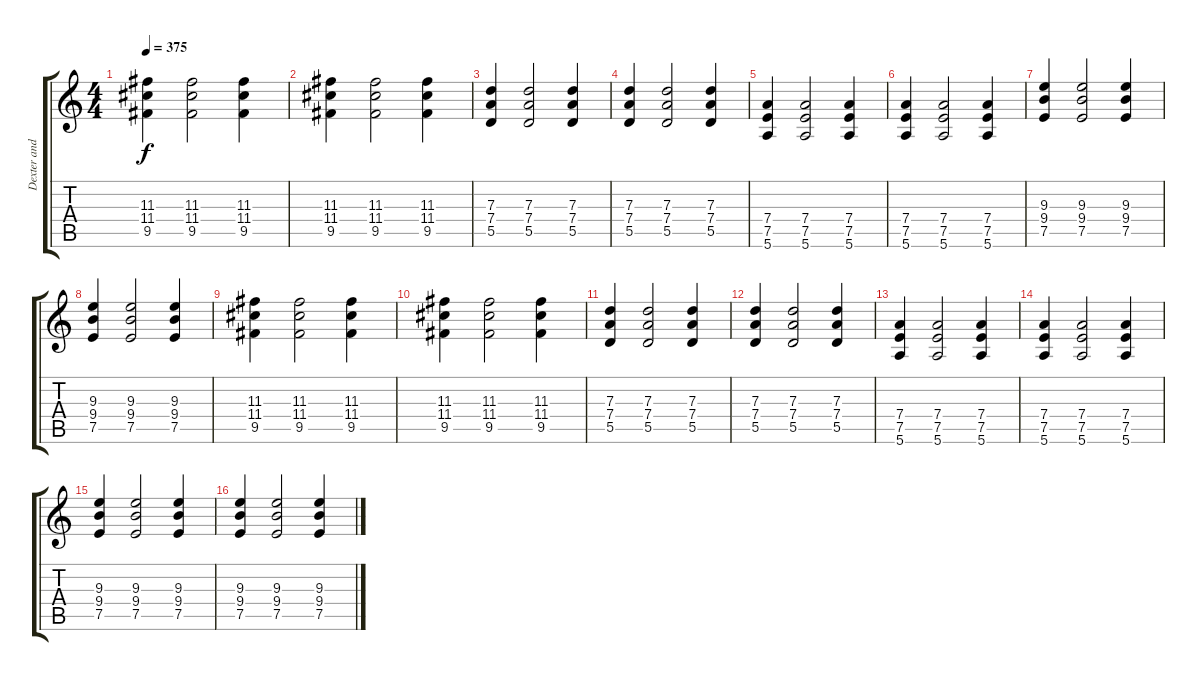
\track ("Dexter and Noodles (Guitars)" "Dexter and") {instrument overdrivenguitar}
\staff {score tabs}
\tuning (E4 B3 G3 D3 A2 E2) {hide}
\ts (4 4)
\tempo 375
\clef g2
\ks c
(11.3 11.4 9.5).4{dy f} (11.3 11.4 9.5).2 (11.3 11.4 9.5).4 |
(11.3 11.4 9.5).4 (11.3 11.4 9.5).2 (11.3 11.4 9.5).4 |
(7.3 7.4 5.5).4 (7.3 7.4 5.5).2 (7.3 7.4 5.5).4 |
(7.3 7.4 5.5).4 (7.3 7.4 5.5).2 (7.3 7.4 5.5).4 |
(7.4 7.5 5.6).4 (7.4 7.5 5.6).2 (7.4 7.5 5.6).4 |
(7.4 7.5 5.6).4 (7.4 7.5 5.6).2 (7.4 7.5 5.6).4 |
(9.3 9.4 7.5).4 (9.3 9.4 7.5).2 (9.3 9.4 7.5).4 |
(9.3 9.4 7.5).4 (9.3 9.4 7.5).2 (9.3 9.4 7.5).4 |
(11.3 11.4 9.5).4 (11.3 11.4 9.5).2 (11.3 11.4 9.5).4 |
(11.3 11.4 9.5).4 (11.3 11.4 9.5).2 (11.3 11.4 9.5).4 |
(7.3 7.4 5.5).4 (7.3 7.4 5.5).2 (7.3 7.4 5.5).4 |
(7.3 7.4 5.5).4 (7.3 7.4 5.5).2 (7.3 7.4 5.5).4 |
(7.4 7.5 5.6).4 (7.4 7.5 5.6).2 (7.4 7.5 5.6).4 |
(7.4 7.5 5.6).4 (7.4 7.5 5.6).2 (7.4 7.5 5.6).4 |
(9.3 9.4 7.5).4 (9.3 9.4 7.5).2 (9.3 9.4 7.5).4 |
(9.3 9.4 7.5).4 (9.3 9.4 7.5).2 (9.3 9.4 7.5).4
